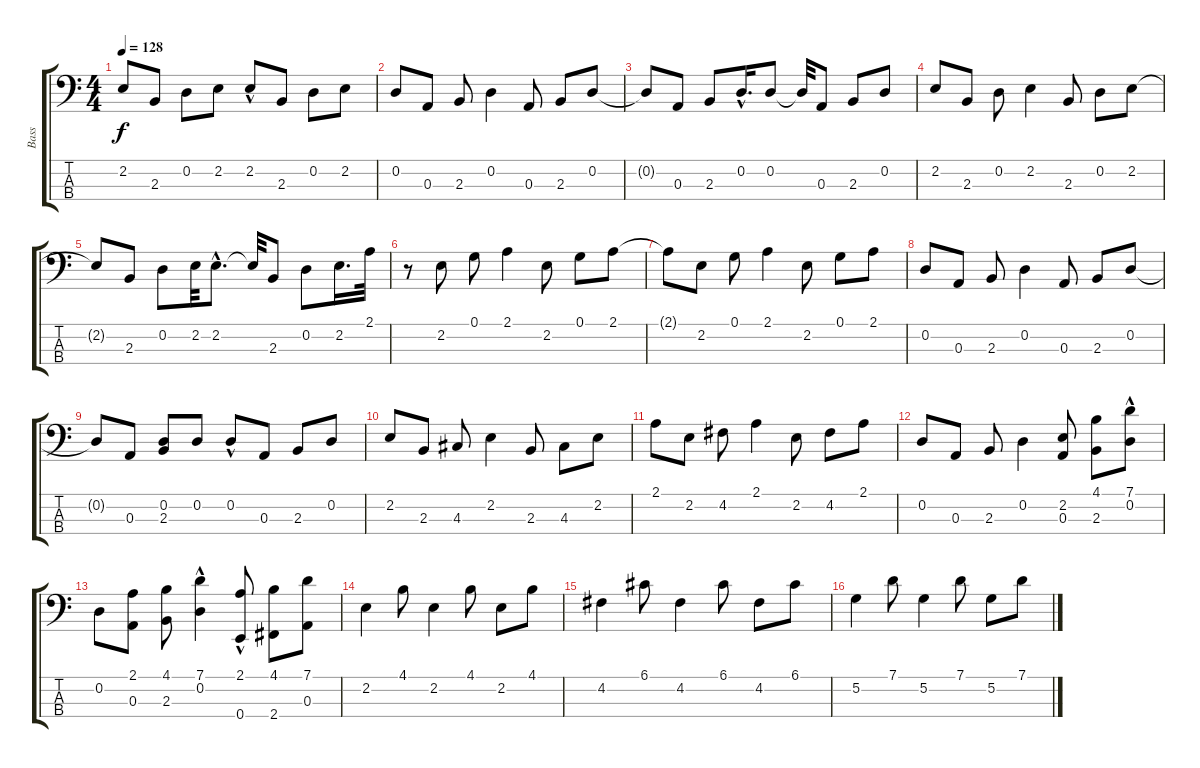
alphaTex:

\track ("Bass" "Bass") {instrument synthbass1}
\staff {score tabs}
\tuning (G2 D2 A1 E1) {hide}
\ts (4 4)
\tempo 128
\clef f4
\ks c
2.2{t}.8{dy f} 2.3.8 0.2.8 2.2.8 2.2{hac}.8 2.3.8 0.2.8 2.2.8 |
0.2.8 0.3.8 2.3.8 0.2.4 0.3.8 2.3.8 0.2.8 |
0.2{t}.8 0.3.8 2.3.8 0.2{hac}.16{d} 0.2.8 0.2{t}.32 0.3.8 2.3.8 0.2.8 |
2.2.8 2.3.8 0.2.8 2.2.4 2.3.8 0.2.8 2.2.8 |
2.2{t}.8 2.3.8 0.2.8 2.2.32 2.2{hac}.8{d} 2.2{t}.32 2.3.8 0.2.8 2.2.16{d} 2.1.32 |
r.8 2.2.8 0.1.8 2.1.4 2.2.8 0.1.8 2.1.8 |
2.1{t}.8 2.2.8 0.1.8 2.1.4 2.2.8 0.1.8 2.1.8 |
0.2.8 0.3.8 2.3.8 0.2.4 0.3.8 2.3.8 0.2.8 |
0.2{t}.8 0.3.8 (0.2 2.3).8 0.2.8 0.2{hac}.8 0.3.8 2.3.8 0.2.8 |
2.2.8 2.3.8 4.3.8 2.2.4 2.3.8 4.3.8 2.2.8 |
2.1.8 2.2.8 4.2.8 2.1.4 2.2.8 4.2.8 2.1.8 |
0.2.8 0.3.8 2.3.8 0.2.4 (2.2 0.3).8 (4.1 2.3).8 (7.1{hac} 0.2).8 |
0.2.8 (2.1 0.3).8 (4.1 2.3).8 (7.1{hac} 0.2).4 (2.1{hac} 0.4).8 (4.1 2.4).8 (7.1 0.3).8 |
2.2.4 4.1.8 2.2.4 4.1.8 2.2.8 4.1.8 |
4.2.4 6.1.8 4.2.4 6.1.8 4.2.8 6.1.8 |
5.2.4 7.1.8 5.2.4 7.1.8 5.2.8 7.1.8
